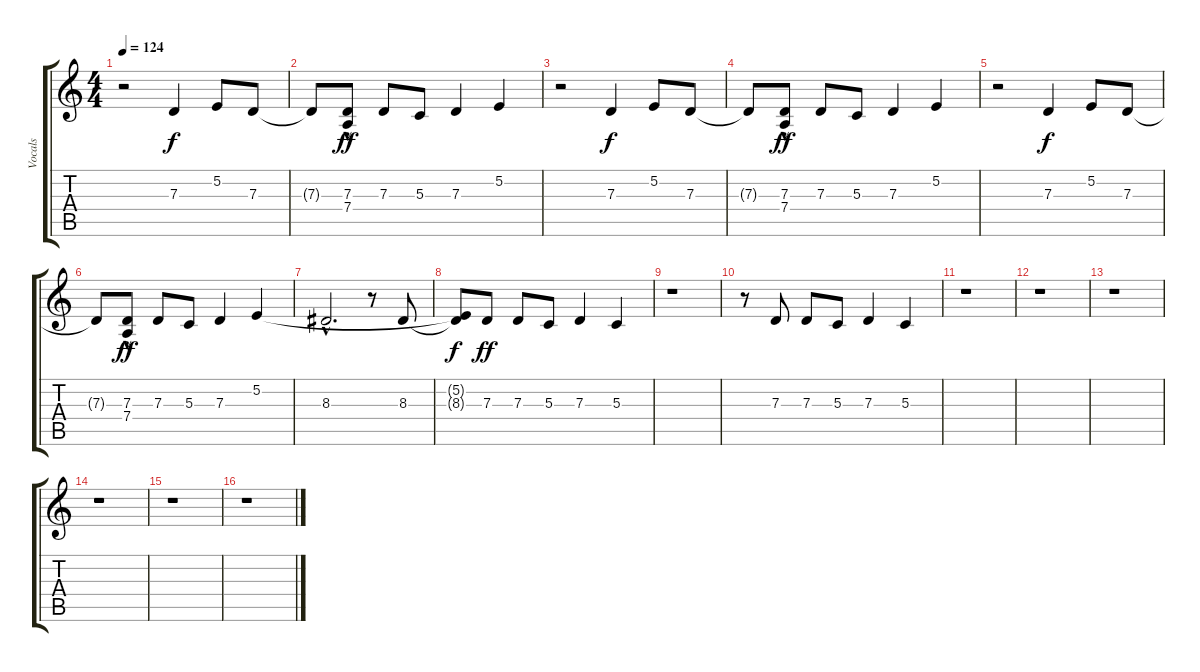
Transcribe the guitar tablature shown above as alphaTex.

\track ("Vocals" "Vocals") {instrument oboe}
\staff {score tabs}
\tuning (E4 B3 G3 D3 A2 E2) {hide}
\ts (4 4)
\tempo 124
\clef g2
\ks c
r.2{dy ff} 7.3.4{dy f} 5.2.8 7.3.8 |
7.3{t}.8 (7.3 7.4{hac}).8{dy ff} 7.3.8 5.3.8 7.3.4 5.2.4 |
r.2 7.3.4{dy f} 5.2.8 7.3.8 |
7.3{t}.8 (7.3 7.4{hac}).8{dy ff} 7.3.8 5.3.8 7.3.4 5.2.4 |
r.2 7.3.4{dy f} 5.2.8 7.3.8 |
7.3{t}.8 (7.3 7.4{hac}).8{dy ff} 7.3.8 5.3.8 7.3.4 5.2.4 |
8.3{hac}.2{d} r.8 8.3.8 |
(5.2{t} 8.3{t}).8{dy f} 7.3.8{dy ff} 7.3.8 5.3.8 7.3.4 5.3.4 |
r.1 |
r.8 7.3.8 7.3.8 5.3.8 7.3.4 5.3.4 |
r.1 |
r.1 |
r.1 |
r.1 |
r.1 |
r.1
